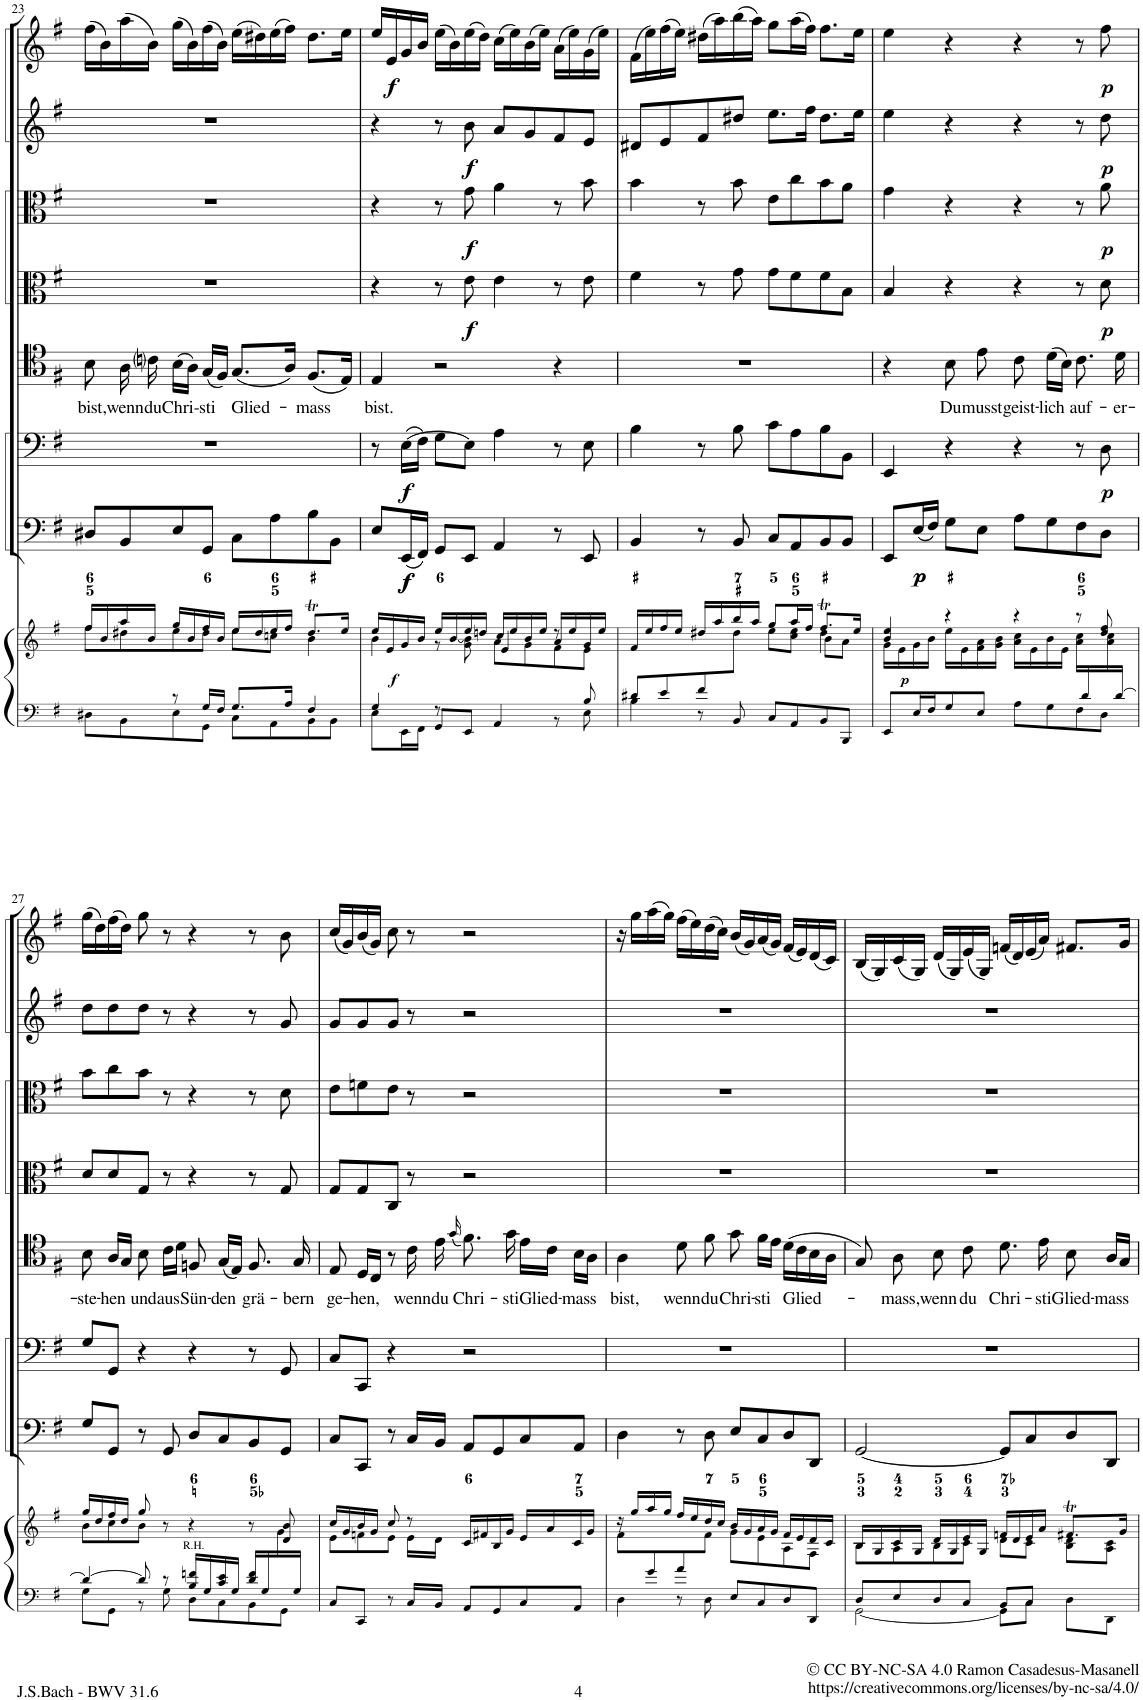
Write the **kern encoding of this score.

**kern	**kern	**dynam	**kern	**dynam	**kern	**dynam	**kern	**text	**kern	**dynam	**kern	**dynam	**kern	**dynam	**kern	**dynam
*part8	*part8	*part8	*part7	*part7	*part6	*part6	*part5	*part5	*part4	*part4	*part3	*part3	*part2	*part2	*part1	*part1
*staff9	*staff8	*staff8/9	*staff7	*staff7	*staff6	*staff6	*staff5	*staff5	*staff4	*staff4	*staff3	*staff3	*staff2	*staff2	*staff1	*staff1
*I"Piano reduction	*	*	*I"Violoncello II.  e Continuo	*	*I"Violoncello I	*	*I"Tenore	*	*I"Viola II	*	*I"Viola I	*	*I"Violino II	*	*I"Violino I	*
*I'Pno	*	*	*	*	*	*	*	*	*	*	*I'Vla	*	*I'Vln	*	*I'Vln	*
!!LO:PB:g=z
*clefF4	*clefG2	*	*clefF4	*	*clefF4	*	*clefC4	*	*clefC3	*	*clefC3	*	*clefG2	*	*clefG2	*
*	*	*	*Trd7c12	*	*	*	*Trd4c7	*	*	*	*	*	*	*	*	*
*k[f#]	*k[f#]	*	*k[f#]	*	*k[f#]	*	*k[f#]	*	*k[f#]	*	*k[f#]	*	*k[f#]	*	*k[f#]	*
*G:	*G:	*	*G:	*	*G:	*	*G:	*	*G:	*	*G:	*	*G:	*	*G:	*
*M4/4	*M4/4	*	*M4/4	*	*M4/4	*	*M4/4	*	*M4/4	*	*M4/4	*	*M4/4	*	*M4/4	*
*met(c)	*met(c)	*	*met(c)	*	*met(c)	*	*met(c)	*	*met(c)	*	*met(c)	*	*met(c)	*	*met(c)	*
=23	=23	=23	=23	=23	=23	=23	=23	=23	=23	=23	=23	=23	=23	=23	=23	=23
*^	*^	*	*	*	*	*	*	*	*	*	*	*	*	*	*	*
!	!	!	!	!	!	!	!	!	!	!LO:LY:b	!	!	!	!	!	!	!	!
4ryy	8D#X\L	16ff#/LL	8ff#\L	.	8D#X/L	.	1r	.	8B\	bist,	1r	.	1r	.	1r	.	(16ff#\LL	.
.	.	16b/	.	.	.	.	.	.	.	.	.	.	.	.	.	.	16b\)	.
!	!	!	!	!	!	!	!	!	!	!LO:LY:b	!	!	!	!	!	!	!	!
.	8BB\	16aa/	8dd#X\	.	8BB/	.	.	.	16A\	wenn	.	.	.	.	.	.	(16aa\	.
!	!	!	!	!	!	!	!	!	!	!LO:LY:b	!	!	!	!	!	!	!	!
.	.	16b/JJ	.	.	.	.	.	.	16cni\	du	.	.	.	.	.	.	16b\JJ)	.
!	!	!	!	!	!	!	!	!	!	!LO:LY:b	!	!	!	!	!	!	!	!
8r	8E\	16gg/LL	8ee\	.	8E/	.	.	.	(16B\LL	Chri-	.	.	.	.	.	.	(16gg\LL	.
.	.	16b/	.	.	.	.	.	.	16A\JJ)	.	.	.	.	.	.	.	16b\)	.
!	!	!	!	!	!	!	!	!	!	!LO:LY:b	!	!	!	!	!	!	!	!
16G/LL	8GG\J	16ff#/	8dd#\J	.	8GG/J	.	.	.	(16G/LL	sti	.	.	.	.	.	.	(16ff#\	.
16F#/JJ	.	16b/JJ	.	.	.	.	.	.	16F#/JJ)	.	.	.	.	.	.	.	16b\JJ)	.
!	!	!	!	!	!	!	!	!	!	!LO:LY:b	!	!	!	!	!	!	!	!
8.G/L	8C\L	16ee/LL	8ee\L	.	8C\L	.	.	.	(8.G/L	Glied-	.	.	.	.	.	.	(16ee\LL	.
.	.	16dd#/	.	.	.	.	.	.	.	.	.	.	.	.	.	.	16dd#X\)	.
.	8AA\	16ee/	8ccn\J	.	8A\	.	.	.	.	.	.	.	.	.	.	.	(16ee\	.
16A/Jk	.	16ff#/JJ	.	.	.	.	.	.	16A/Jk)	.	.	.	.	.	.	.	16ff#\JJ)	.
!	!	!	!	!	!	!	!	!	!	!LO:LY:b	!	!	!	!	!	!	!	!
4F#/	8BB\	8.dd#t/L	4b\	.	8B\	.	.	.	(8.F#/L	mass	.	.	.	.	.	.	8.dd#\L	.
.	8BB\J	.	.	.	8BB\J	.	.	.	.	.	.	.	.	.	.	.	.	.
.	.	16ee/Jk	.	.	.	.	.	.	16E/Jk)	.	.	.	.	.	.	.	16ee\Jk	.
=24	=24	=24	=24	=24	=24	=24	=24	=24	=24	=24	=24	=24	=24	=24	=24	=24	=24	=24
*	*	*	*^	*	*	*	*	*	*	*	*	*	*	*	*	*	*	*
!	!	!	!	!	!	!	!	!	!	!	!LO:LY:b	!	!	!	!	!	!	!	!
4G/	8E\L	16ee/LL	4b\	2ryy	.	8E/L	.	8r	.	4E/	bist.	4r	.	4r	.	4r	.	16ee/LL	.
!	!	!	!	!	!LO:DY:b	!	!	!	!	!	!	!	!	!	!	!	!	!	!LO:DY:b
.	.	16e/	.	.	f	.	.	.	.	.	.	.	.	.	.	.	.	16e/	f
!	!	!	!	!	!	!	!LO:DY:b	!	!	!	!	!	!	!	!	!	!	!	!
!	!	!	!	!	!	!	!LO:DY:n=1:b	!	!LO:DY:b	!	!	!	!	!	!	!	!	!	!
.	16EE\L	16g/	.	.	.	(16EE/L	f f	([16E\LL	f	.	.	.	.	.	.	.	.	16g/	.
.	16FF#\JJ	16b/JJ	.	.	.	16FF#/JJ)	.	16F#\JJ)	.	.	.	.	.	.	.	.	.	16b/JJ	.
8r	8GG/L	16ee/LL	8r	.	.	8GG/L	.	8G\L	.	2r	.	8r	.	8r	.	8r	.	(16ee\LL	.
.	.	[<16b/	.	.	.	.	.	.	.	.	.	.	.	.	.	.	.	16b\)	.
!	!	!	!	!	!	!	!	!	!	!	!	!	!LO:DY:b	!	!LO:DY:b	!	!LO:DY:b	!	!
8ryy	8EE/J	16ee/	8g\ 8b\]	.	.	8EE/J	.	8E\J]	.	.	.	8e\	f	8g\	f	8b\	f	(16ee\	.
.	.	16ddn/JJ	.	.	.	.	.	.	.	.	.	.	.	.	.	.	.	16dd\JJ)	.
4ryy	4AA/	16cc/LL	8a\L	4e/	.	4AA/	.	4A\	.	.	.	4e\	.	4a\	.	8a/L	.	(16cc\LL	.
.	.	16ee/	.	.	.	.	.	.	.	.	.	.	.	.	.	.	.	16ee\)	.
.	.	16b/	8g\	.	.	.	.	.	.	.	.	.	.	.	.	8g/	.	(16b\	.
.	.	16ee/JJ	.	.	.	.	.	.	.	.	.	.	.	.	.	.	.	16ee\JJ)	.
8r	8r	16a/LL	8f#\	4ryy	.	8r	.	8r	.	4r	.	8r	.	8r	.	8f#/	.	(16a\LL	.
.	.	16ee/	.	.	.	.	.	.	.	.	.	.	.	.	.	.	.	16ee\)	.
8B/	8E\	16g/	8e\J	.	.	8EE/	.	8E\	.	.	.	8e\	.	8b\	.	8e/J	.	(16g\	.
.	.	16ee/JJ	.	.	.	.	.	.	.	.	.	.	.	.	.	.	.	16ee\JJ)	.
=25	=25	=25	=25	=25	=25	=25	=25	=25	=25	=25	=25	=25	=25	=25	=25	=25	=25	=25	=25
8d#X/L	4B\	16f#/LL	4.ryy	2ryy	.	4BB/	.	4B\	.	1r	.	4f#\	.	4b\	.	8d#X/L	.	(16f#\LL	.
.	.	16ee/	.	.	.	.	.	.	.	.	.	.	.	.	.	.	.	16ee\)	.
8e/	.	16ff#/	.	.	.	.	.	.	.	.	.	.	.	.	.	8e/	.	(16ff#\	.
.	.	16ee/JJ	.	.	.	.	.	.	.	.	.	.	.	.	.	.	.	16ee\JJ)	.
8f#/	8r	16dd#X/LL	.	.	.	8r	.	8r	.	.	.	8r	.	8r	.	8f#/	.	(16dd#X\LL	.
.	.	16aa/	.	.	.	.	.	.	.	.	.	.	.	.	.	.	.	16aa\)	.
2ryy	8BB/	16bb/	8dd#\J	.	.	8BB/	.	8B\	.	.	.	8g\	.	8b\	.	8dd#X/J	.	(16bb\	.
.	.	16aa/JJ	.	.	.	.	.	.	.	.	.	.	.	.	.	.	.	16aa\JJ)	.
.	8C/L	8gg/L	8ee\L	4ryy	.	8C/L	.	8c\L	.	.	.	8g\L	.	8e\L	.	8.ee\L	.	8gg\L	.
.	8AA/	16aa/L	8cc\ 8ee\J	.	.	8AA/	.	8A\	.	.	.	8f#\	.	8cc\	.	.	.	(16aa\L	.
.	.	16ff#/JJ	.	.	.	.	.	.	.	.	.	.	.	.	.	16ff#\Jk	.	16ff#\JJ)	.
.	8BB/	8.ff#t/L	8b\L	4dd#\	.	8BB/	.	8B\	.	.	.	8f#\	.	8b\	.	8.dd#\L	.	8.ff#\L	.
8ryy	8BBB/J	.	8a\J	.	.	8BB/J	.	8BB\J	.	.	.	8B\J	.	8a\J	.	.	.	.	.
.	.	16ee/Jk	.	.	.	.	.	.	.	.	.	.	.	.	.	16ee\Jk	.	16ee\Jk	.
*	*	*	*v	*v	*	*	*	*	*	*	*	*	*	*	*	*	*	*	*
=26	=26	=26	=26	=26	=26	=26	=26	=26	=26	=26	=26	=26	=26	=26	=26	=26	=26	=26
16ryy	8EE/L	4b/ 4ee/	16g\LL	.	8EE/L	.	4EE/	.	4r	.	4B/	.	4g\	.	4ee\	.	4ee\	.
!	!	!	!	!LO:DY:b	!	!	!	!	!	!	!	!	!	!	!	!	!	!
.	.	.	16e\	p	.	.	.	.	.	.	.	.	.	.	.	.	.	.
!	!	!	!	!	!	!LO:DY:b	!	!	!	!	!	!	!	!	!	!	!	!
!	!	!	!	!	!	!LO:DY:n=1:b	!	!	!	!	!	!	!	!	!	!	!	!
.	16E/L	.	16g\	.	(16E/L	p p	.	.	.	.	.	.	.	.	.	.	.	.
.	16F#/J	.	16b\JJ	.	16F#/JJ)	.	.	.	.	.	.	.	.	.	.	.	.	.
!	!	!	!	!	!	!	!	!	!	!LO:LY:b	!	!	!	!	!	!	!	!
.	8G/	4r	16ee\LL	.	8G\L	.	4r	.	8B\	Du	4r	.	4r	.	4r	.	4r	.
.	.	.	16e\	.	.	.	.	.	.	.	.	.	.	.	.	.	.	.
!	!	!	!	!	!	!	!	!	!	!LO:LY:b	!	!	!	!	!	!	!	!
.	8E/J	.	16f#\ 16a\	.	8E\J	.	.	.	8e\	musst	.	.	.	.	.	.	.	.
.	.	.	16g\ 16b\JJ	.	.	.	.	.	.	.	.	.	.	.	.	.	.	.
!	!	!	!	!	!	!	!	!	!	!LO:LY:b	!	!	!	!	!	!	!	!
.	8A\L	4r	16a\ 16cc\LL	.	8A\L	.	4r	.	8c\	geist-	4r	.	4r	.	4r	.	4r	.
.	.	.	16e\	.	.	.	.	.	.	.	.	.	.	.	.	.	.	.
!	!	!	!	!	!	!	!	!	!	!LO:LY:b	!	!	!	!	!	!	!	!
.	8G\	.	16b\	.	8G\	.	.	.	(16d\LL	-lich	.	.	.	.	.	.	.	.
.	.	.	16e\JJ	.	.	.	.	.	16B\JJ)	.	.	.	.	.	.	.	.	.
!	!	!	!	!	!	!	!	!	!	!LO:LY:b	!	!	!	!	!	!	!	!
.	8F#\	8r	16a\ 16cc\LL	.	8F#\	.	8r	.	8.c\	auf-	8r	.	8r	.	8r	.	8r	.
16d/	.	.	16ryy	.	.	.	.	.	.	.	.	.	.	.	.	.	.	.
!	!	!	!	!	!	!	!	!LO:DY:b	!	!	!	!LO:DY:b	!	!LO:DY:b	!	!LO:DY:b	!	!LO:DY:b
16ryy	8D\J	8dd/ 8ff#/	16a\ 16cc\	.	8D\J	.	8D\	p	.	.	8d\	p	8a\	p	8dd\	p	8ff#\	p
!	!	!	!	!	!	!	!	!	!	!LO:LY:b	!	!	!	!	!	!	!	!
[16d/JJ	.	.	16ryy	.	.	.	.	.	16d\	-er-	.	.	.	.	.	.	.	.
!!LO:LB:g=z
=27	=27	=27	=27	=27	=27	=27	=27	=27	=27	=27	=27	=27	=27	=27	=27	=27	=27	=27
*	*	*	*^	*	*	*	*	*	*	*	*	*	*	*	*	*	*	*
!	!	!	!	!	!	!	!	!	!	!	!LO:LY:b	!	!	!	!	!	!	!	!
4d/_	8G\L	16gg/LL	8b\L	2..ryy	.	8G/L	.	8G/L	.	8B\	-ste-	8d/L	.	8b\L	.	8dd\L	.	(16gg\LL	.
.	.	16dd/	.	.	.	.	.	.	.	.	.	.	.	.	.	.	.	16dd\)	.
!	!	!	!	!	!	!	!	!	!	!	!LO:LY:b	!	!	!	!	!	!	!	!
.	8GG\J	16ff#/	8cc\	.	.	8GG/J	.	8GG/J	.	16A/LL	-hen	8d/	.	8cc\	.	8dd\	.	(16ff#\	.
.	.	16dd/JJ	.	.	.	.	.	.	.	16G/JJ	.	.	.	.	.	.	.	16dd\JJ)	.
!	!	!	!	!	!	!	!	!	!	!	!LO:LY:b	!	!	!	!	!	!	!	!
8d/]	8r	8gg/	8b\J	.	.	8r	.	4r	.	8B\	und	8G/J	.	8b\J	.	8dd\J	.	8gg\	.
!	!	!	!	!	!	!	!	!	!	!	!LO:LY:b	!	!	!	!	!	!	!	!
8r	8G\	8r	8ryy	.	.	8GG/	.	.	.	16c\LL	aus	8r	.	8r	.	8r	.	8r	.
.	.	.	.	.	.	.	.	.	.	16d\JJ	.	.	.	.	.	.	.	.	.
!LO:TX:a:t=R.H.	!	!	!	!	!	!	!	!	!	!	!	!	!	!	!	!	!	!	!
!	!	!	!	!	!	!	!	!	!	!	!LO:LY:b	!	!	!	!	!	!	!	!
16B/ 16fn/LL	8D\L	4r	4ryy	.	.	8D/L	.	4r	.	8Fn/	Sün-	4r	.	4r	.	4r	.	4r	.
16G/	.	.	.	.	.	.	.	.	.	.	.	.	.	.	.	.	.	.	.
!	!	!	!	!	!	!	!	!	!	!	!LO:LY:b	!	!	!	!	!	!	!	!
16c/ 16e/	8C\	.	.	.	.	8C/	.	.	.	(16G/LL	-den	.	.	.	.	.	.	.	.
16G/JJ	.	.	.	.	.	.	.	.	.	16E/JJ)	.	.	.	.	.	.	.	.	.
!	!	!	!	!	!	!	!	!	!	!	!LO:LY:b	!	!	!	!	!	!	!	!
16d/ 16f/LL	8BB\	8r	8ryy	.	.	8BB/	.	8r	.	8.F/	grä-	8r	.	8r	.	8r	.	8r	.
16G/	.	.	.	.	.	.	.	.	.	.	.	.	.	.	.	.	.	.	.
16ryy	8GG\J	8d/ 8b/	8ryy	16g\	.	8GG/J	.	8GG/	.	.	.	8G/	.	8d\	.	8g/	.	8b\	.
!	!	!	!	!	!	!	!	!	!	!	!LO:LY:b	!	!	!	!	!	!	!	!
16G/JJ	.	.	.	16ryy	.	.	.	.	.	16G/	-bern	.	.	.	.	.	.	.	.
*v	*v	*	*	*	*	*	*	*	*	*	*	*	*	*	*	*	*	*	*
=28	=28	=28	=28	=28	=28	=28	=28	=28	=28	=28	=28	=28	=28	=28	=28	=28	=28	=28
!	!	!	!	!	!	!	!	!	!	!LO:LY:b	!	!	!	!	!	!	!	!
*	*	*v	*v	*	*	*	*	*	*	*	*	*	*	*	*	*	*	*
8C/L	16cc/LL	8e\L	.	8C/L	.	8C/L	.	8E/	ge-	8G/L	.	8e\L	.	8g/L	.	(16cc/LL	.
.	16g/	.	.	.	.	.	.	.	.	.	.	.	.	.	.	16g/)	.
!	!	!	!	!	!	!	!	!	!LO:LY:b	!	!	!	!	!	!	!	!
8CC/J	16b/	8fn\	.	8CC/J	.	8CC/J	.	16D/LL	-hen,	8G/	.	8fn\	.	8g/	.	(16b/	.
.	16g/JJ	.	.	.	.	.	.	16C/JJ	.	.	.	.	.	.	.	16g/JJ)	.
8r	8cc/	8e\J	.	8r	.	4r	.	8r	.	8C/J	.	8e\J	.	8g/J	.	8cc\	.
!	!	!	!	!	!	!	!	!	!LO:LY:b	!	!	!	!	!	!	!	!
16C/LL	8r	16e\LL	.	16C/LL	.	.	.	16c\	wenn	8r	.	8r	.	8r	.	8r	.
!	!	!	!	!	!	!	!	!	!LO:LY:b	!	!	!	!	!	!	!	!
16BB/JJ	.	16d\JJ	.	16BB/JJ	.	.	.	16e\	du	.	.	.	.	.	.	.	.
.	.	.	.	.	.	.	.	(16qg/	.	.	.	.	.	.	.	.	.
!	!	!	!	!	!	!	!	!	!LO:LY:b	!	!	!	!	!	!	!	!
8AA/L	16c/LL	2ryy	.	8AA/L	.	2r	.	8.f#\)	Chri-	2r	.	2r	.	2r	.	2r	.
.	16f#X/	.	.	.	.	.	.	.	.	.	.	.	.	.	.	.	.
8GG/	16B/	.	.	8GG/	.	.	.	.	.	.	.	.	.	.	.	.	.
!	!	!	!	!	!	!	!	!	!LO:LY:b	!	!	!	!	!	!	!	!
.	16g/JJ	.	.	.	.	.	.	16g\	-sti	.	.	.	.	.	.	.	.
!	!	!	!	!	!	!	!	!	!LO:LY:b	!	!	!	!	!	!	!	!
8C/	16e/LL	.	.	8C/	.	.	.	16e\LL	Glied-	.	.	.	.	.	.	.	.
.	16a/	.	.	.	.	.	.	16c\JJ	.	.	.	.	.	.	.	.	.
!	!	!	!	!	!	!	!	!	!LO:LY:b	!	!	!	!	!	!	!	!
8AA/J	16c/	.	.	8AA/J	.	.	.	16B\LL	-mass	.	.	.	.	.	.	.	.
.	16g/JJ	.	.	.	.	.	.	16A\JJ	.	.	.	.	.	.	.	.	.
=29	=29	=29	=29	=29	=29	=29	=29	=29	=29	=29	=29	=29	=29	=29	=29	=29	=29
*^	*	*	*	*	*	*	*	*	*	*	*	*	*	*	*	*	*
!	!	!	!	!	!	!	!	!	!	!LO:LY:b	!	!	!	!	!	!	!	!
8ryy	4D\	16r	8f#\L	.	4D\	.	1r	.	4A\	bist,	1r	.	1r	.	1r	.	16r	.
.	.	16gg/LL	.	.	.	.	.	.	.	.	.	.	.	.	.	.	16gg\LL	.
8g/	.	16aa/	4ryy	.	.	.	.	.	.	.	.	.	.	.	.	.	(16aa\	.
.	.	16gg/JJ	.	.	.	.	.	.	.	.	.	.	.	.	.	.	16gg\JJ)	.
!	!	!	!	!	!	!	!	!	!	!LO:LY:b	!	!	!	!	!	!	!	!
8a/	8r	16ff#/LL	.	.	8r	.	.	.	8d\	wenn	.	.	.	.	.	.	(16ff#\LL	.
.	.	16ee/	.	.	.	.	.	.	.	.	.	.	.	.	.	.	16ee\)	.
!	!	!	!	!	!	!	!	!	!	!LO:LY:b	!	!	!	!	!	!	!	!
2ryy	8D\	16dd/	8f#\J	.	8D\	.	.	.	8f#\	du	.	.	.	.	.	.	(16dd\	.
.	.	16cc/JJ	.	.	.	.	.	.	.	.	.	.	.	.	.	.	16cc\JJ)	.
!	!	!	!	!	!	!	!	!	!	!LO:LY:b	!	!	!	!	!	!	!	!
.	8E/L	16b/LL	8g\L	.	8E/L	.	.	.	8g\	Chri-	.	.	.	.	.	.	(16b/LL	.
.	.	16g/	.	.	.	.	.	.	.	.	.	.	.	.	.	.	16g/)	.
!	!	!	!	!	!	!	!	!	!	!LO:LY:b	!	!	!	!	!	!	!	!
.	8C/	16a/	8e\	.	8C/	.	.	.	16f#\LL	-sti	.	.	.	.	.	.	(16a/	.
.	.	16g/JJ	.	.	.	.	.	.	16e\JJ	.	.	.	.	.	.	.	16g/JJ)	.
!	!	!	!	!	!	!	!	!	!	!LO:LY:b	!	!	!	!	!	!	!	!
.	8D/	16f#/LL	8A\	.	8D/	.	.	.	(16d\LL	Glied-	.	.	.	.	.	.	(16f#/LL	.
.	.	16e/	.	.	.	.	.	.	16c\	.	.	.	.	.	.	.	16e/)	.
8ryy	8DD/J	16d/	8F#\J	.	8DD/J	.	.	.	16B\	.	.	.	.	.	.	.	(16d/	.
.	.	16c/JJ	.	.	.	.	.	.	16A\JJ	.	.	.	.	.	.	.	16c/JJ)	.
=30	=30	=30	=30	=30	=30	=30	=30	=30	=30	=30	=30	=30	=30	=30	=30	=30	=30	=30
8D/L	[2GG\	16B/LL	8B\L	.	[2GG/	.	1r	.	8G/)	.	1r	.	1r	.	1r	.	(16B/LL	.
.	.	16G/	.	.	.	.	.	.	.	.	.	.	.	.	.	.	16G/)	.
!	!	!	!	!	!	!	!	!	!	!LO:LY:b	!	!	!	!	!	!	!	!
8E/	.	16c/	8A\	.	.	.	.	.	8A\	mass,	.	.	.	.	.	.	(16c/	.
.	.	16G/JJ	.	.	.	.	.	.	.	.	.	.	.	.	.	.	16G/JJ)	.
!	!	!	!	!	!	!	!	!	!	!LO:LY:b	!	!	!	!	!	!	!	!
8D/	.	16d/LL	8B\	.	.	.	.	.	8B\	wenn	.	.	.	.	.	.	(16d/LL	.
.	.	16G/	.	.	.	.	.	.	.	.	.	.	.	.	.	.	16G/)	.
!	!	!	!	!	!	!	!	!	!	!LO:LY:b	!	!	!	!	!	!	!	!
8C/J	.	16e/	8c\J	.	.	.	.	.	8c\	du	.	.	.	.	.	.	(16e/	.
.	.	16G/JJ	.	.	.	.	.	.	.	.	.	.	.	.	.	.	16G/JJ)	.
!	!	!	!	!	!	!	!	!	!	!LO:LY:b	!	!	!	!	!	!	!	!
8BB/L	8GG\L]	16fn/LL	8d\L	.	8GG/L]	.	.	.	8.d\	Chri-	.	.	.	.	.	.	(16fn/LL	.
.	.	16d/	.	.	.	.	.	.	.	.	.	.	.	.	.	.	16d/)	.
8C/J	8C\J	16e/	8c\J	.	8C/	.	.	.	.	.	.	.	.	.	.	.	(16e/	.
!	!	!	!	!	!	!	!	!	!	!LO:LY:b	!	!	!	!	!	!	!	!
.	.	16a/JJ	.	.	.	.	.	.	16e\	-sti	.	.	.	.	.	.	16a/JJ)	.
!	!	!	!	!	!	!	!	!	!	!LO:LY:b	!	!	!	!	!	!	!	!
4ryy	8D\L	8.f#Xt/L	8B\ 8d\L	.	8D/	.	.	.	8B\	Glied-	.	.	.	.	.	.	8.f#X/L	.
!	!	!	!	!	!	!	!	!	!	!LO:LY:b	!	!	!	!	!	!	!	!
.	8DD\J	.	8A\ 8c\J	.	8DD/J	.	.	.	16A/LL	-mass	.	.	.	.	.	.	.	.
.	.	16g/Jk	.	.	.	.	.	.	16G/JJ	.	.	.	.	.	.	.	16g/Jk	.
*v	*v	*	*	*	*	*	*	*	*	*	*	*	*	*	*	*	*	*
*	*v	*v	*	*	*	*	*	*	*	*	*	*	*	*	*	*	*
=	=	=	=	=	=	=	=	=	=	=	=	=	=	=	=	=
*-	*-	*-	*-	*-	*-	*-	*-	*-	*-	*-	*-	*-	*-	*-	*-	*-
